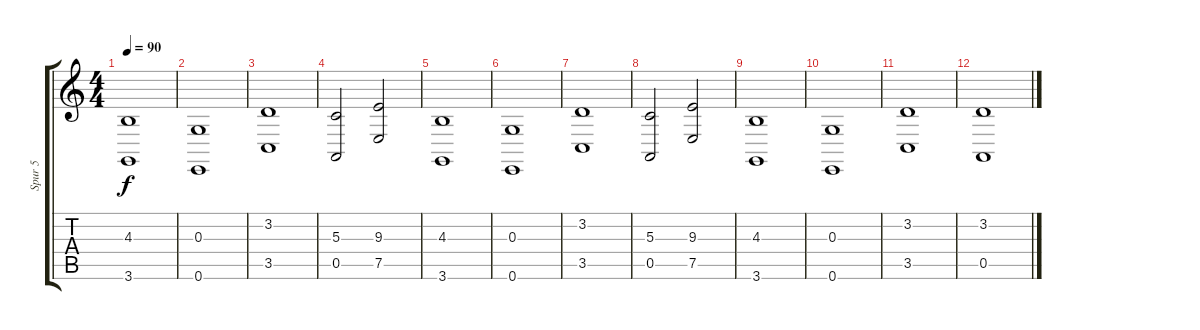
\track ("Spur 5" "Spur 5") {instrument stringensemble1}
\staff {score tabs}
\tuning (E4 B3 G3 D3 A2 E2) {hide}
\ts (4 4)
\tempo 90
\clef g2
\ks c
(4.3 3.6).1{dy f} |
(0.3 0.6).1 |
(3.2 3.5).1 |
(5.3 0.5).2 (9.3 7.5).2 |
(4.3 3.6).1 |
(0.3 0.6).1 |
(3.2 3.5).1 |
(5.3 0.5).2 (9.3 7.5).2 |
(4.3 3.6).1 |
(0.3 0.6).1 |
(3.2 3.5).1 |
(3.2 0.5).1
